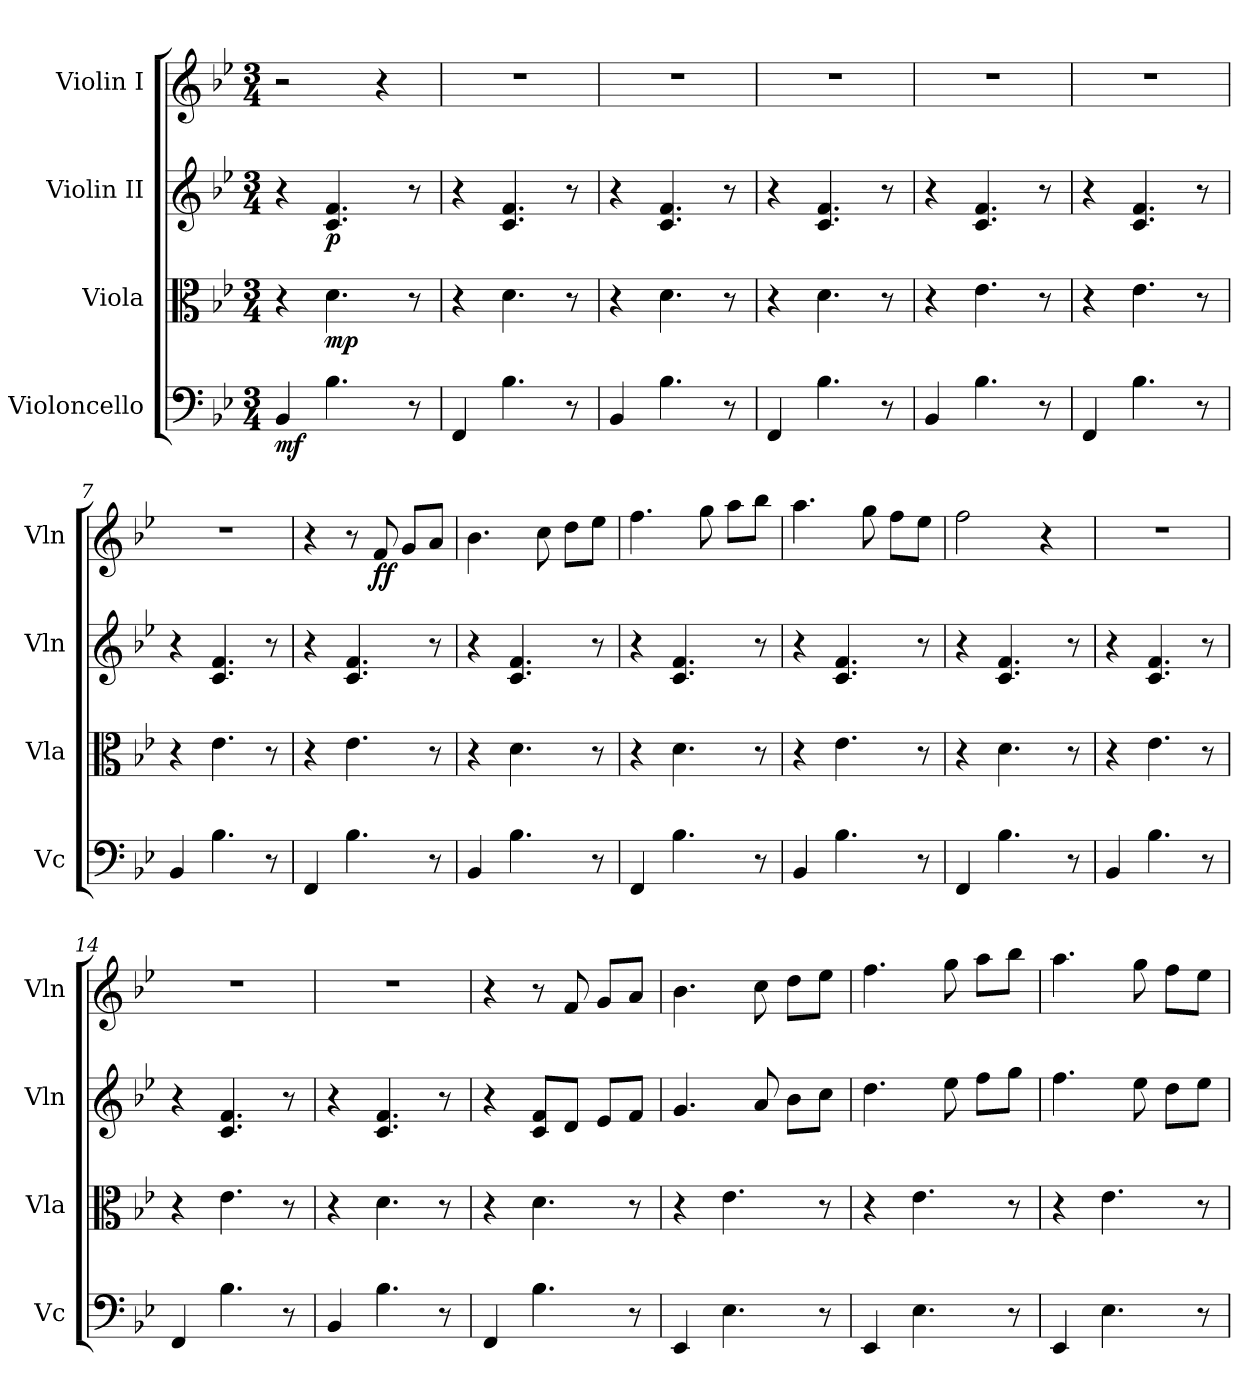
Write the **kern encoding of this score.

**kern	**dynam	**kern	**dynam	**kern	**dynam	**kern	**dynam
*part4	*part4	*part3	*part3	*part2	*part2	*part1	*part1
*staff4	*staff4	*staff3	*staff3	*staff2	*staff2	*staff1	*staff1
*I"Violoncello	*	*I"Viola	*	*I"Violin II	*	*I"Violin I	*
*I'Vc	*	*I'Vla	*	*I'Vln	*	*I'Vln	*
*clefF4	*	*clefC3	*	*clefG2	*	*clefG2	*
*k[b-e-]	*	*k[b-e-]	*	*k[b-e-]	*	*k[b-e-]	*
*M3/4	*	*M3/4	*	*M3/4	*	*M3/4	*
*MM135	*	*MM135	*	*MM135	*	*MM135	*
=1	=1	=1	=1	=1	=1	=1	=1
!	!LO:DY:b	!	!	!	!	!	!
4BB-/	mf	4r	.	4r	.	2r	.
!	!	!	!LO:DY:b	!	!LO:DY:b	!	!
4.B-\	.	4.d\	mp	4.c/ 4.f/	p	.	.
.	.	.	.	.	.	4r	.
8r	.	8r	.	8r	.	.	.
=2	=2	=2	=2	=2	=2	=2	=2
4FF/	.	4r	.	4r	.	2.r	.
4.B-\	.	4.d\	.	4.c/ 4.f/	.	.	.
8r	.	8r	.	8r	.	.	.
=3	=3	=3	=3	=3	=3	=3	=3
4BB-/	.	4r	.	4r	.	2.r	.
4.B-\	.	4.d\	.	4.c/ 4.f/	.	.	.
8r	.	8r	.	8r	.	.	.
=4	=4	=4	=4	=4	=4	=4	=4
4FF/	.	4r	.	4r	.	2.r	.
4.B-\	.	4.d\	.	4.c/ 4.f/	.	.	.
8r	.	8r	.	8r	.	.	.
=5	=5	=5	=5	=5	=5	=5	=5
4BB-/	.	4r	.	4r	.	2.r	.
4.B-\	.	4.e-\	.	4.c/ 4.f/	.	.	.
8r	.	8r	.	8r	.	.	.
=6	=6	=6	=6	=6	=6	=6	=6
4FF/	.	4r	.	4r	.	2.r	.
4.B-\	.	4.e-\	.	4.c/ 4.f/	.	.	.
8r	.	8r	.	8r	.	.	.
=7	=7	=7	=7	=7	=7	=7	=7
4BB-/	.	4r	.	4r	.	2.r	.
4.B-\	.	4.e-\	.	4.c/ 4.f/	.	.	.
8r	.	8r	.	8r	.	.	.
=8	=8	=8	=8	=8	=8	=8	=8
4FF/	.	4r	.	4r	.	4r	.
4.B-\	.	4.e-\	.	4.c/ 4.f/	.	8r	.
!	!	!	!	!	!	!	!LO:DY:b
.	.	.	.	.	.	8f/	ff
.	.	.	.	.	.	8g/L	.
8r	.	8r	.	8r	.	8a/J	.
=9	=9	=9	=9	=9	=9	=9	=9
4BB-/	.	4r	.	4r	.	4.b-\	.
4.B-\	.	4.d\	.	4.c/ 4.f/	.	.	.
.	.	.	.	.	.	8cc\	.
.	.	.	.	.	.	8dd\L	.
8r	.	8r	.	8r	.	8ee-\J	.
!!LO:LB:g=z
=10	=10	=10	=10	=10	=10	=10	=10
4FF/	.	4r	.	4r	.	4.ff\	.
4.B-\	.	4.d\	.	4.c/ 4.f/	.	.	.
.	.	.	.	.	.	8gg\	.
.	.	.	.	.	.	8aa\L	.
8r	.	8r	.	8r	.	8bb-\J	.
=11	=11	=11	=11	=11	=11	=11	=11
4BB-/	.	4r	.	4r	.	4.aa\	.
4.B-\	.	4.e-\	.	4.c/ 4.f/	.	.	.
.	.	.	.	.	.	8gg\	.
.	.	.	.	.	.	8ff\L	.
8r	.	8r	.	8r	.	8ee-\J	.
=12	=12	=12	=12	=12	=12	=12	=12
4FF/	.	4r	.	4r	.	2ff\	.
4.B-\	.	4.d\	.	4.c/ 4.f/	.	.	.
.	.	.	.	.	.	4r	.
8r	.	8r	.	8r	.	.	.
=13	=13	=13	=13	=13	=13	=13	=13
4BB-/	.	4r	.	4r	.	2.r	.
4.B-\	.	4.e-\	.	4.c/ 4.f/	.	.	.
8r	.	8r	.	8r	.	.	.
=14	=14	=14	=14	=14	=14	=14	=14
4FF/	.	4r	.	4r	.	2.r	.
4.B-\	.	4.e-\	.	4.c/ 4.f/	.	.	.
8r	.	8r	.	8r	.	.	.
=15	=15	=15	=15	=15	=15	=15	=15
4BB-/	.	4r	.	4r	.	2.r	.
4.B-\	.	4.d\	.	4.c/ 4.f/	.	.	.
8r	.	8r	.	8r	.	.	.
=16	=16	=16	=16	=16	=16	=16	=16
4FF/	.	4r	.	4r	.	4r	.
4.B-\	.	4.d\	.	8c/ 8f/L	.	8r	.
.	.	.	.	8d/J	.	8f/	.
.	.	.	.	8e-/L	.	8g/L	.
8r	.	8r	.	8f/J	.	8a/J	.
=17	=17	=17	=17	=17	=17	=17	=17
4EE-/	.	4r	.	4.g/	.	4.b-\	.
4.E-\	.	4.e-\	.	.	.	.	.
.	.	.	.	8a/	.	8cc\	.
.	.	.	.	8b-\L	.	8dd\L	.
8r	.	8r	.	8cc\J	.	8ee-\J	.
=18	=18	=18	=18	=18	=18	=18	=18
4EE-/	.	4r	.	4.dd\	.	4.ff\	.
4.E-\	.	4.e-\	.	.	.	.	.
.	.	.	.	8ee-\	.	8gg\	.
.	.	.	.	8ff\L	.	8aa\L	.
8r	.	8r	.	8gg\J	.	8bb-\J	.
!!LO:LB:g=z
=19	=19	=19	=19	=19	=19	=19	=19
4EE-/	.	4r	.	4.ff\	.	4.aa\	.
4.E-\	.	4.e-\	.	.	.	.	.
.	.	.	.	8ee-\	.	8gg\	.
.	.	.	.	8dd\L	.	8ff\L	.
8r	.	8r	.	8ee-\J	.	8ee-\J	.
=	=	=	=	=	=	=	=
*-	*-	*-	*-	*-	*-	*-	*-
